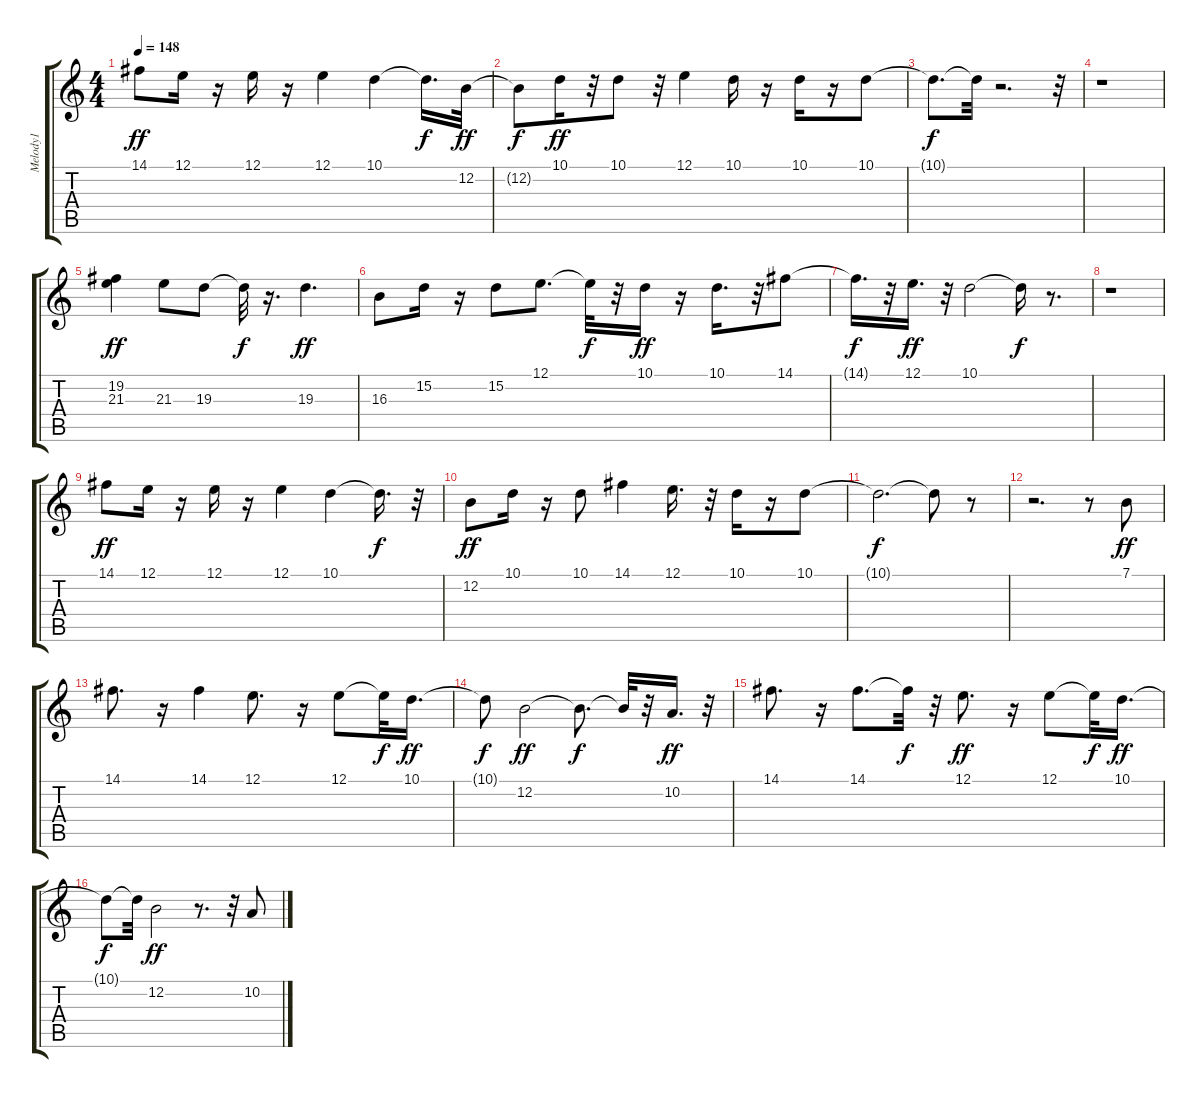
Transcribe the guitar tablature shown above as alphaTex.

\track ("Melody1" "Melody1") {instrument flute}
\staff {score tabs}
\tuning (E4 B3 G3 D3 A2 E2) {hide}
\ts (4 4)
\tempo 148
\clef g2
\ks c
14.1.8{dy ff} 12.1.16 r.16 12.1.16 r.16 12.1.4 10.1.4 10.1{t}.16{d dy f} 12.2.32{dy ff} |
12.2{t}.8{dy f} 10.1.16{dy ff} r.32 10.1.8 r.32 12.1.4 10.1.16 r.16 10.1.16 r.16 10.1.8 |
10.1{t}.8{d dy f} 10.1{t}.32 r.2{d} r.32 |
r.1 |
(19.2 21.3).4{dy ff} 21.3.8 19.3.8 19.3{t}.32{dy f} r.16{d} 19.3.4{d dy ff} |
16.3.8 15.2.16 r.16 15.2.8 12.1.8{d} 12.1{t}.32{dy f} r.32 10.1.16{dy ff} r.16 10.1.16{d} r.32 14.1.8 |
14.1{t}.16{d dy f} r.32 12.1.16{d dy ff} r.32 10.1.2 10.1{t}.16{dy f} r.8{d} |
r.1 |
14.1.8{dy ff} 12.1.16 r.16 12.1.16 r.16 12.1.4 10.1.4 10.1{t}.16{d dy f} r.32 |
12.2.8{dy ff} 10.1.16 r.16 10.1.8 14.1.4 12.1.16{d} r.32 10.1.16 r.16 10.1.8 |
10.1{t}.2{d dy f} 10.1{t}.8 r.8 |
r.2{d} r.8 7.1.8{dy ff} |
14.1.8{d} r.16 14.1.4 12.1.8{d} r.16 12.1.8 12.1{t}.32{dy f} 10.1.16{d dy ff} |
10.1{t}.8{dy f} 12.2.2{dy ff} 12.2{t}.8{d dy f} 12.2{t}.32 r.32 10.2.16{d dy ff} r.32 |
14.1.8{d} r.16 14.1.8{d} 14.1{t}.32{dy f} r.32 12.1.8{d dy ff} r.16 12.1.8 12.1{t}.32{dy f} 10.1.16{d dy ff} |
10.1{t}.8{dy f} 10.1{t}.32 12.2.2{dy ff} r.8{d} r.32 10.2.8
